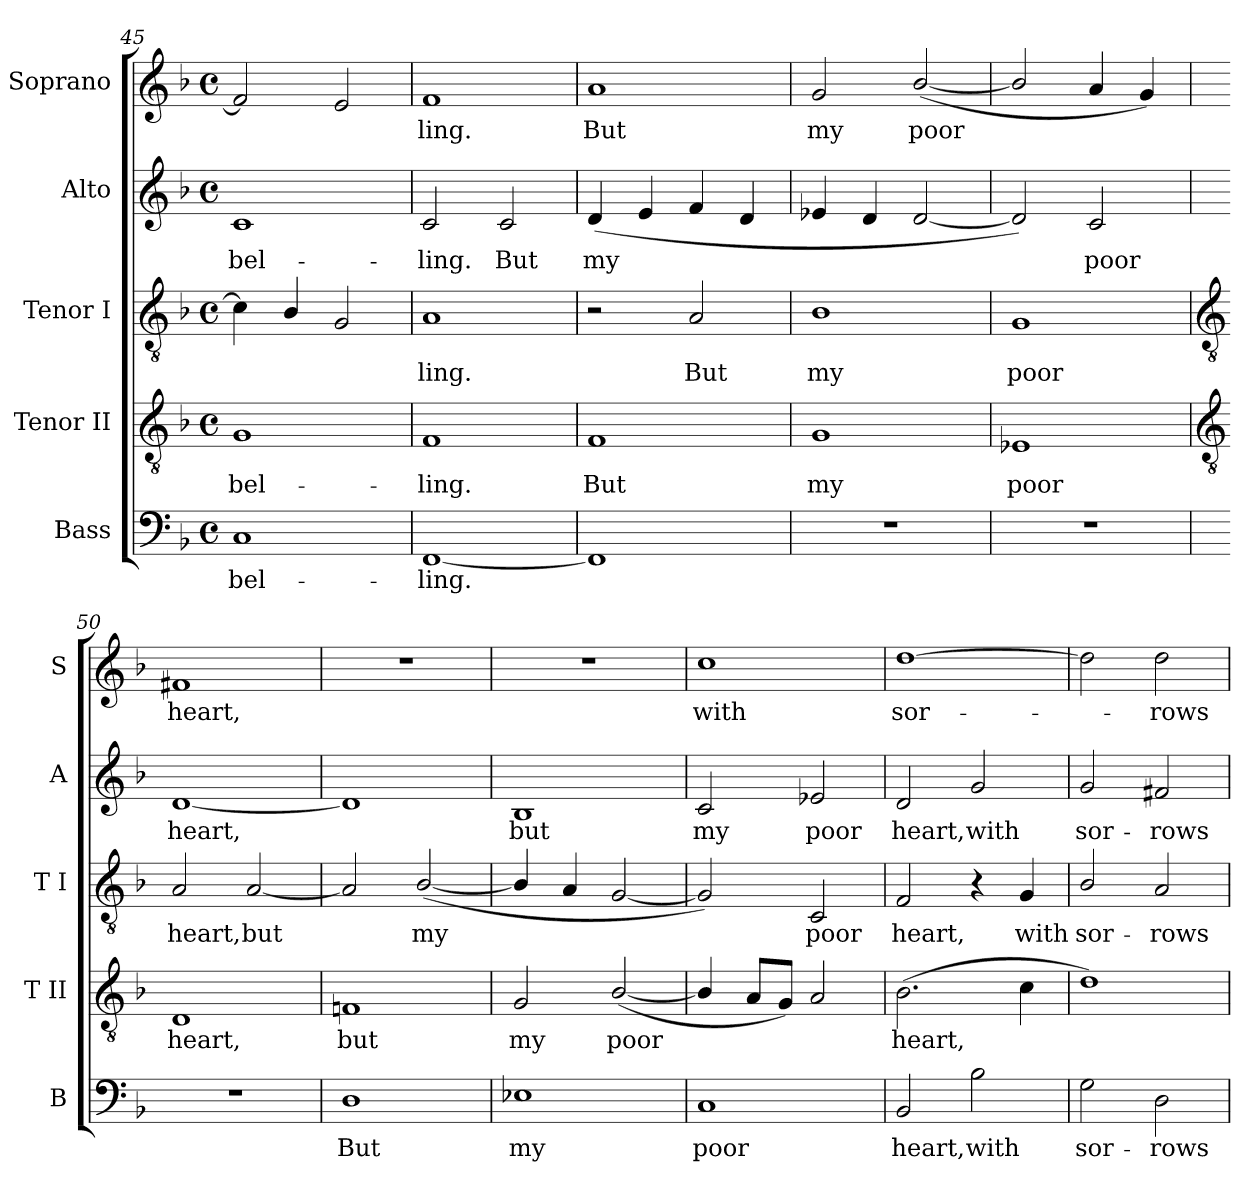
**kern	**text	**kern	**text	**kern	**text	**kern	**text	**kern	**text
*part5	*part5	*part4	*part4	*part3	*part3	*part2	*part2	*part1	*part1
*staff5	*staff5	*staff4	*staff4	*staff3	*staff3	*staff2	*staff2	*staff1	*staff1
*I"Bass	*	*I"Tenor II	*	*I"Tenor I	*	*I"Alto	*	*I"Soprano	*
*I'B	*	*I'T II	*	*I'T I	*	*I'A	*	*I'S	*
*clefF4	*	*clefGv2	*	*clefGv2	*	*clefG2	*	*clefG2	*
*k[b-]	*	*k[b-]	*	*k[b-]	*	*k[b-]	*	*k[b-]	*
*F:	*	*F:	*	*F:	*	*F:	*	*F:	*
*M4/4	*	*M4/4	*	*M4/4	*	*M4/4	*	*M4/4	*
*met(c)	*	*met(c)	*	*met(c)	*	*met(c)	*	*met(c)	*
=45	=45	=45	=45	=45	=45	=45	=45	=45	=45
!	!LO:LY:b	!	!LO:LY:b	!	!	!	!LO:LY:b	!	!
1C	-bel-	1G	-bel-	4c]	.	1c	-bel-	2f]	.
.	.	.	.	4B-/	.	.	.	.	.
.	.	.	.	2G	.	.	.	2e	.
=46	=46	=46	=46	=46	=46	=46	=46	=46	=46
!	!LO:LY:b	!	!LO:LY:b	!	!LO:LY:b	!	!LO:LY:b	!	!LO:LY:b
[1FF	-ling.	1F	-ling.	1A	ling.	2c	-ling.	1f	ling.
!	!	!	!	!	!	!	!LO:LY:b	!	!
.	.	.	.	.	.	2c	But	.	.
=47	=47	=47	=47	=47	=47	=47	=47	=47	=47
!	!	!	!LO:LY:b	!	!	!	!LO:LY:b	!	!LO:LY:b
1FF]	.	1F	But	2r	.	(<4d	my	1a	But
.	.	.	.	.	.	4e	.	.	.
!	!	!	!	!	!LO:LY:b	!	!	!	!
.	.	.	.	2A	But	4f	.	.	.
.	.	.	.	.	.	4d	.	.	.
=48	=48	=48	=48	=48	=48	=48	=48	=48	=48
!	!	!	!LO:LY:b	!	!LO:LY:b	!	!	!	!LO:LY:b
1r	.	1G	my	1B-	my	4e-X	.	2g	my
.	.	.	.	.	.	4d	.	.	.
!	!	!	!	!	!	!	!	!	!LO:LY:b
.	.	.	.	.	.	[2d	.	(<[2b-/	poor
=49	=49	=49	=49	=49	=49	=49	=49	=49	=49
!	!	!	!LO:LY:b	!	!LO:LY:b	!	!	!	!
1r	.	1E-X	poor	1G	poor	2d])	.	2b-/]	.
!	!	!	!	!	!	!	!LO:LY:b	!	!
.	.	.	.	.	.	2c	poor	4a	.
.	.	.	.	.	.	.	.	4g)	.
!!LO:LB:g=z
=50	=50	=50	=50	=50	=50	=50	=50	=50	=50
*	*	*clefGv2	*	*clefGv2	*	*	*	*	*
!	!	!	!LO:LY:b	!	!LO:LY:b	!	!LO:LY:b	!	!LO:LY:b
1r	.	1D	heart,	2A	heart,	[1d	heart,	1f#X	heart,
!	!	!	!	!	!LO:LY:b	!	!	!	!
.	.	.	.	[2A	but	.	.	.	.
=51	=51	=51	=51	=51	=51	=51	=51	=51	=51
!	!LO:LY:b	!	!LO:LY:b	!	!	!	!	!	!
1D	But	1Fn	but	2A]	.	1d]	.	1r	.
!	!	!	!	!	!LO:LY:b	!	!	!	!
.	.	.	.	(<[2B-/	my	.	.	.	.
=52	=52	=52	=52	=52	=52	=52	=52	=52	=52
!	!LO:LY:b	!	!LO:LY:b	!	!	!	!LO:LY:b	!	!
1E-X	my	2G	my	4B-/]	.	1B-	but	1r	.
.	.	.	.	4A	.	.	.	.	.
!	!	!	!LO:LY:b	!	!	!	!	!	!
.	.	(<[2B-/	poor	[2G	.	.	.	.	.
=53	=53	=53	=53	=53	=53	=53	=53	=53	=53
!	!LO:LY:b	!	!	!	!	!	!LO:LY:b	!	!LO:LY:b
1C	poor	4B-/]	.	2G])	.	2c	my	1cc	with
.	.	8AL	.	.	.	.	.	.	.
.	.	8GJ)	.	.	.	.	.	.	.
!	!	!	!	!	!LO:LY:b	!	!LO:LY:b	!	!
.	.	2A	.	2C	poor	2e-X	poor	.	.
=54	=54	=54	=54	=54	=54	=54	=54	=54	=54
!	!LO:LY:b	!	!LO:LY:b	!	!LO:LY:b	!	!LO:LY:b	!	!LO:LY:b
2BB-	heart,	(>2.B-	heart,	2F	heart,	2d	heart,	[1dd	sor-
!	!LO:LY:b	!	!	!	!	!	!LO:LY:b	!	!
2B-	with	.	.	4r	.	2g	with	.	.
!	!	!	!	!	!LO:LY:b	!	!	!	!
.	.	4c	.	4G	with	.	.	.	.
=55	=55	=55	=55	=55	=55	=55	=55	=55	=55
!	!LO:LY:b	!	!	!	!LO:LY:b	!	!LO:LY:b	!	!
2G	sor-	1d)	.	2B-/	sor-	2g	sor-	2dd]	.
!	!LO:LY:b	!	!	!	!LO:LY:b	!	!LO:LY:b	!	!LO:LY:b
2D	-rows	.	.	2A	-rows	2f#X	-rows	2dd	rows
=	=	=	=	=	=	=	=	=	=
*-	*-	*-	*-	*-	*-	*-	*-	*-	*-
